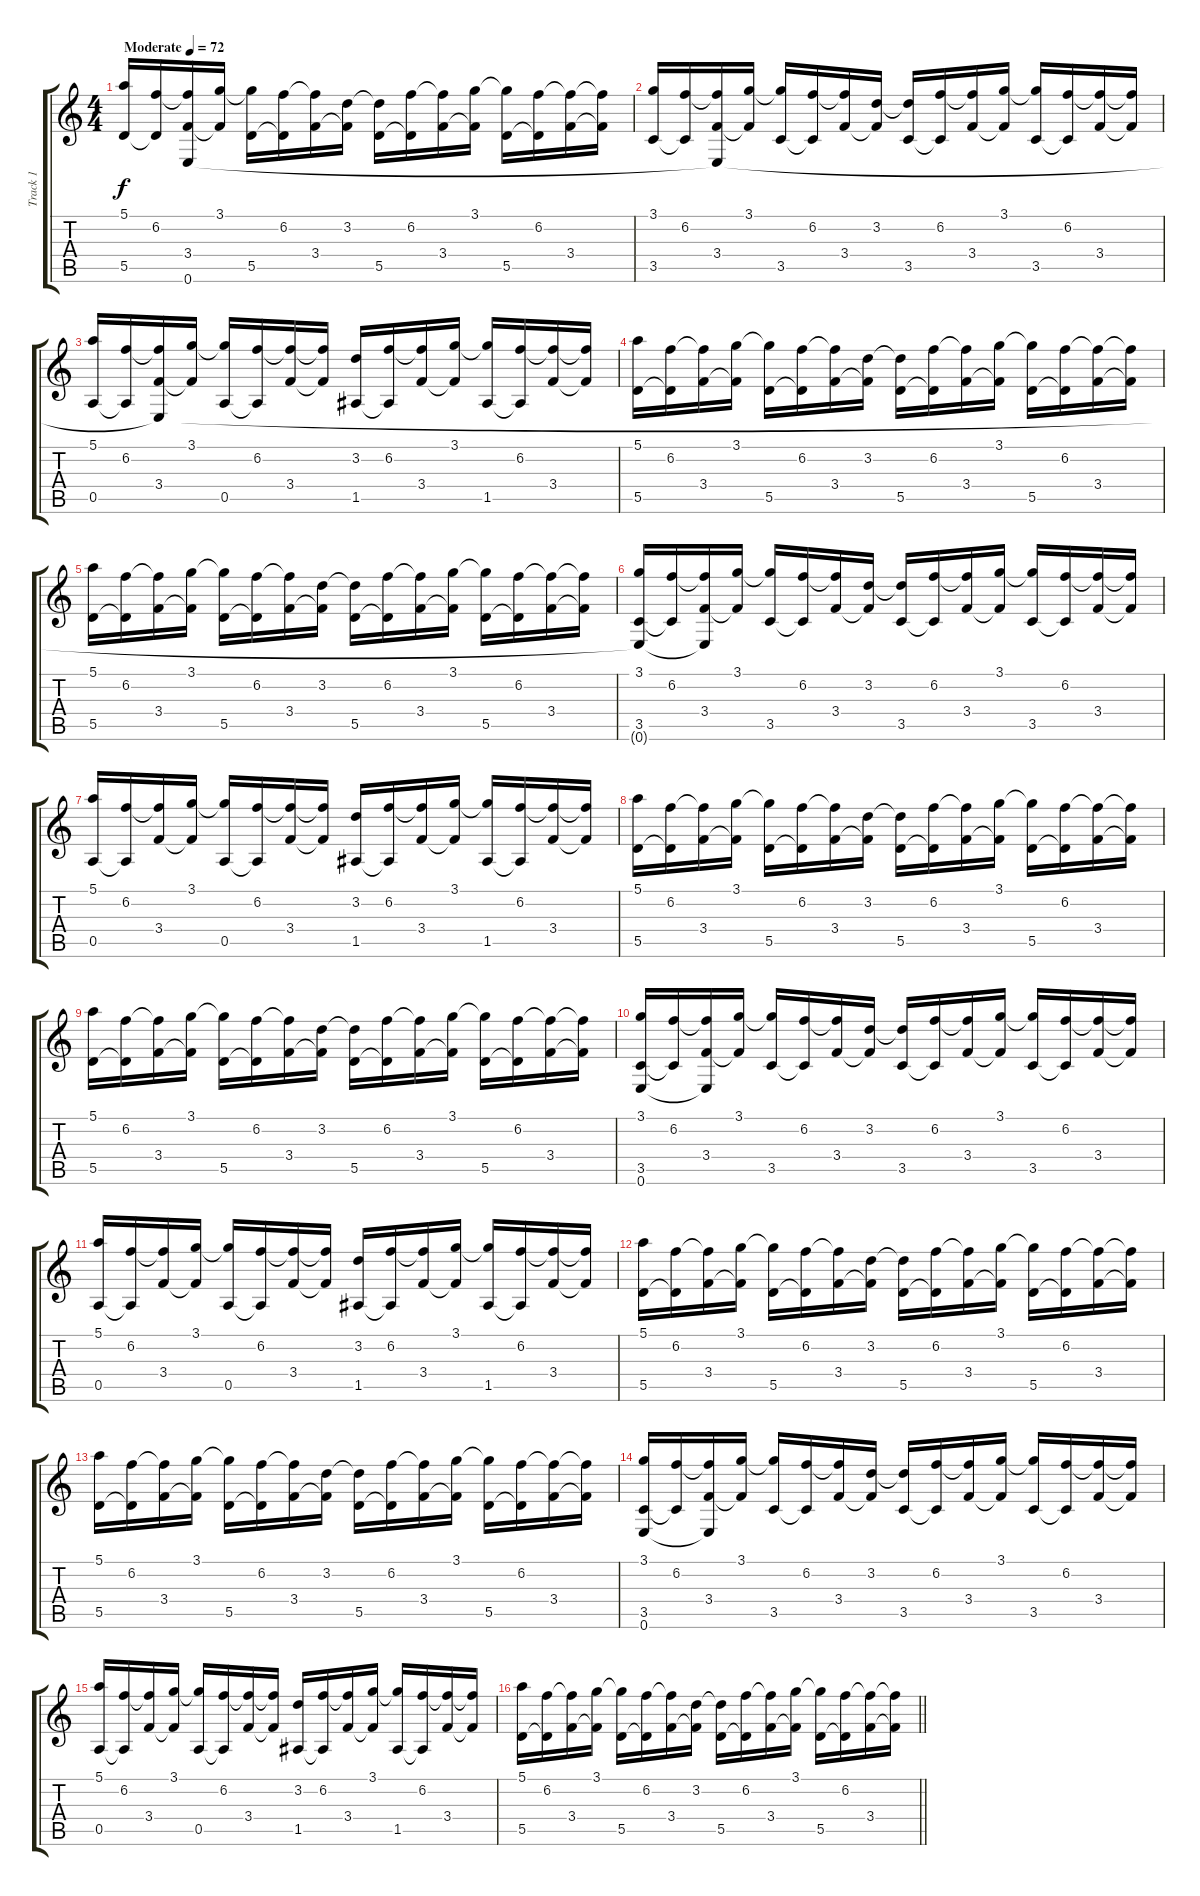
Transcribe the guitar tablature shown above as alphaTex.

\track ("Track 1" "Track 1") {instrument acousticguitarnylon}
\staff {score tabs}
\tuning (E4 B3 G3 D3 A2 E2) {hide}
\ts (4 4)
\tempo (72 "Moderate")
\clef g2
\ks c
(5.1 5.5).16{dy f instrument acousticguitarnylon} (6.2 5.5{t}).16 (6.2{t} 3.4 0.6).16 (3.1 3.4{t}).16 (3.1{t} 5.5).16 (6.2 5.5{t}).16 (6.2{t} 3.4).16 (3.2 3.4{t}).16 (3.2{t} 5.5).16 (6.2 5.5{t}).16 (6.2{t} 3.4).16 (3.1 3.4{t}).16 (3.1{t} 5.5).16 (6.2 5.5{t}).16 (6.2{t} 3.4).16 (6.2{t} 3.4{t}).16 |
(3.1 3.5).16 (6.2 3.5{t}).16 (6.2{t} 3.4 0.6{t}).16 (3.1 3.4{t}).16 (3.1{t} 3.5).16 (6.2 3.5{t}).16 (6.2{t} 3.4).16 (3.2 3.4{t}).16 (3.2{t} 3.5).16 (6.2 3.5{t}).16 (6.2{t} 3.4).16 (3.1 3.4{t}).16 (3.1{t} 3.5).16 (6.2 3.5{t}).16 (6.2{t} 3.4).16 (6.2{t} 3.4{t}).16 |
(5.1 0.5).16 (6.2 0.5{t}).16 (6.2{t} 3.4 0.6{t}).16 (3.1 3.4{t}).16 (3.1{t} 0.5).16 (6.2 0.5{t}).16 (6.2{t} 3.4).16 (6.2{t} 3.4{t}).16 (3.2 1.5).16 (6.2 1.5{t}).16 (6.2{t} 3.4).16 (3.1 3.4{t}).16 (3.1{t} 1.5).16 (6.2 1.5{t}).16 (6.2{t} 3.4).16 (6.2{t} 3.4{t}).16 |
(5.1 5.5).16 (6.2 5.5{t}).16 (6.2{t} 3.4).16 (3.1 3.4{t}).16 (3.1{t} 5.5).16 (6.2 5.5{t}).16 (6.2{t} 3.4).16 (3.2 3.4{t}).16 (3.2{t} 5.5).16 (6.2 5.5{t}).16 (6.2{t} 3.4).16 (3.1 3.4{t}).16 (3.1{t} 5.5).16 (6.2 5.5{t}).16 (6.2{t} 3.4).16 (6.2{t} 3.4{t}).16 |
(5.1 5.5).16 (6.2 5.5{t}).16 (6.2{t} 3.4).16 (3.1 3.4{t}).16 (3.1{t} 5.5).16 (6.2 5.5{t}).16 (6.2{t} 3.4).16 (3.2 3.4{t}).16 (3.2{t} 5.5).16 (6.2 5.5{t}).16 (6.2{t} 3.4).16 (3.1 3.4{t}).16 (3.1{t} 5.5).16 (6.2 5.5{t}).16 (6.2{t} 3.4).16 (6.2{t} 3.4{t}).16 |
(3.1 3.5 0.6{t}).16 (6.2 3.5{t}).16 (6.2{t} 3.4 0.6{t}).16 (3.1 3.4{t}).16 (3.1{t} 3.5).16 (6.2 3.5{t}).16 (6.2{t} 3.4).16 (3.2 3.4{t}).16 (3.2{t} 3.5).16 (6.2 3.5{t}).16 (6.2{t} 3.4).16 (3.1 3.4{t}).16 (3.1{t} 3.5).16 (6.2 3.5{t}).16 (6.2{t} 3.4).16 (6.2{t} 3.4{t}).16 |
(5.1 0.5).16 (6.2 0.5{t}).16 (6.2{t} 3.4).16 (3.1 3.4{t}).16 (3.1{t} 0.5).16 (6.2 0.5{t}).16 (6.2{t} 3.4).16 (6.2{t} 3.4{t}).16 (3.2 1.5).16 (6.2 1.5{t}).16 (6.2{t} 3.4).16 (3.1 3.4{t}).16 (3.1{t} 1.5).16 (6.2 1.5{t}).16 (6.2{t} 3.4).16 (6.2{t} 3.4{t}).16 |
(5.1 5.5).16 (6.2 5.5{t}).16 (6.2{t} 3.4).16 (3.1 3.4{t}).16 (3.1{t} 5.5).16 (6.2 5.5{t}).16 (6.2{t} 3.4).16 (3.2 3.4{t}).16 (3.2{t} 5.5).16 (6.2 5.5{t}).16 (6.2{t} 3.4).16 (3.1 3.4{t}).16 (3.1{t} 5.5).16 (6.2 5.5{t}).16 (6.2{t} 3.4).16 (6.2{t} 3.4{t}).16 |
(5.1 5.5).16 (6.2 5.5{t}).16 (6.2{t} 3.4).16 (3.1 3.4{t}).16 (3.1{t} 5.5).16 (6.2 5.5{t}).16 (6.2{t} 3.4).16 (3.2 3.4{t}).16 (3.2{t} 5.5).16 (6.2 5.5{t}).16 (6.2{t} 3.4).16 (3.1 3.4{t}).16 (3.1{t} 5.5).16 (6.2 5.5{t}).16 (6.2{t} 3.4).16 (6.2{t} 3.4{t}).16 |
(3.1 3.5 0.6).16 (6.2 3.5{t}).16 (6.2{t} 3.4 0.6{t}).16 (3.1 3.4{t}).16 (3.1{t} 3.5).16 (6.2 3.5{t}).16 (6.2{t} 3.4).16 (3.2 3.4{t}).16 (3.2{t} 3.5).16 (6.2 3.5{t}).16 (6.2{t} 3.4).16 (3.1 3.4{t}).16 (3.1{t} 3.5).16 (6.2 3.5{t}).16 (6.2{t} 3.4).16 (6.2{t} 3.4{t}).16 |
(5.1 0.5).16 (6.2 0.5{t}).16 (6.2{t} 3.4).16 (3.1 3.4{t}).16 (3.1{t} 0.5).16 (6.2 0.5{t}).16 (6.2{t} 3.4).16 (6.2{t} 3.4{t}).16 (3.2 1.5).16 (6.2 1.5{t}).16 (6.2{t} 3.4).16 (3.1 3.4{t}).16 (3.1{t} 1.5).16 (6.2 1.5{t}).16 (6.2{t} 3.4).16 (6.2{t} 3.4{t}).16 |
(5.1 5.5).16 (6.2 5.5{t}).16 (6.2{t} 3.4).16 (3.1 3.4{t}).16 (3.1{t} 5.5).16 (6.2 5.5{t}).16 (6.2{t} 3.4).16 (3.2 3.4{t}).16 (3.2{t} 5.5).16 (6.2 5.5{t}).16 (6.2{t} 3.4).16 (3.1 3.4{t}).16 (3.1{t} 5.5).16 (6.2 5.5{t}).16 (6.2{t} 3.4).16 (6.2{t} 3.4{t}).16 |
(5.1 5.5).16 (6.2 5.5{t}).16 (6.2{t} 3.4).16 (3.1 3.4{t}).16 (3.1{t} 5.5).16 (6.2 5.5{t}).16 (6.2{t} 3.4).16 (3.2 3.4{t}).16 (3.2{t} 5.5).16 (6.2 5.5{t}).16 (6.2{t} 3.4).16 (3.1 3.4{t}).16 (3.1{t} 5.5).16 (6.2 5.5{t}).16 (6.2{t} 3.4).16 (6.2{t} 3.4{t}).16 |
(3.1 3.5 0.6).16 (6.2 3.5{t}).16 (6.2{t} 3.4 0.6{t}).16 (3.1 3.4{t}).16 (3.1{t} 3.5).16 (6.2 3.5{t}).16 (6.2{t} 3.4).16 (3.2 3.4{t}).16 (3.2{t} 3.5).16 (6.2 3.5{t}).16 (6.2{t} 3.4).16 (3.1 3.4{t}).16 (3.1{t} 3.5).16 (6.2 3.5{t}).16 (6.2{t} 3.4).16 (6.2{t} 3.4{t}).16 |
(5.1 0.5).16 (6.2 0.5{t}).16 (6.2{t} 3.4).16 (3.1 3.4{t}).16 (3.1{t} 0.5).16 (6.2 0.5{t}).16 (6.2{t} 3.4).16 (6.2{t} 3.4{t}).16 (3.2 1.5).16 (6.2 1.5{t}).16 (6.2{t} 3.4).16 (3.1 3.4{t}).16 (3.1{t} 1.5).16 (6.2 1.5{t}).16 (6.2{t} 3.4).16 (6.2{t} 3.4{t}).16 |
\barLineRight lightlight
(5.1 5.5).16 (6.2 5.5{t}).16 (6.2{t} 3.4).16 (3.1 3.4{t}).16 (3.1{t} 5.5).16 (6.2 5.5{t}).16 (6.2{t} 3.4).16 (3.2 3.4{t}).16 (3.2{t} 5.5).16 (6.2 5.5{t}).16 (6.2{t} 3.4).16 (3.1 3.4{t}).16 (3.1{t} 5.5).16 (6.2 5.5{t}).16 (6.2{t} 3.4).16 (6.2{t} 3.4{t}).16
